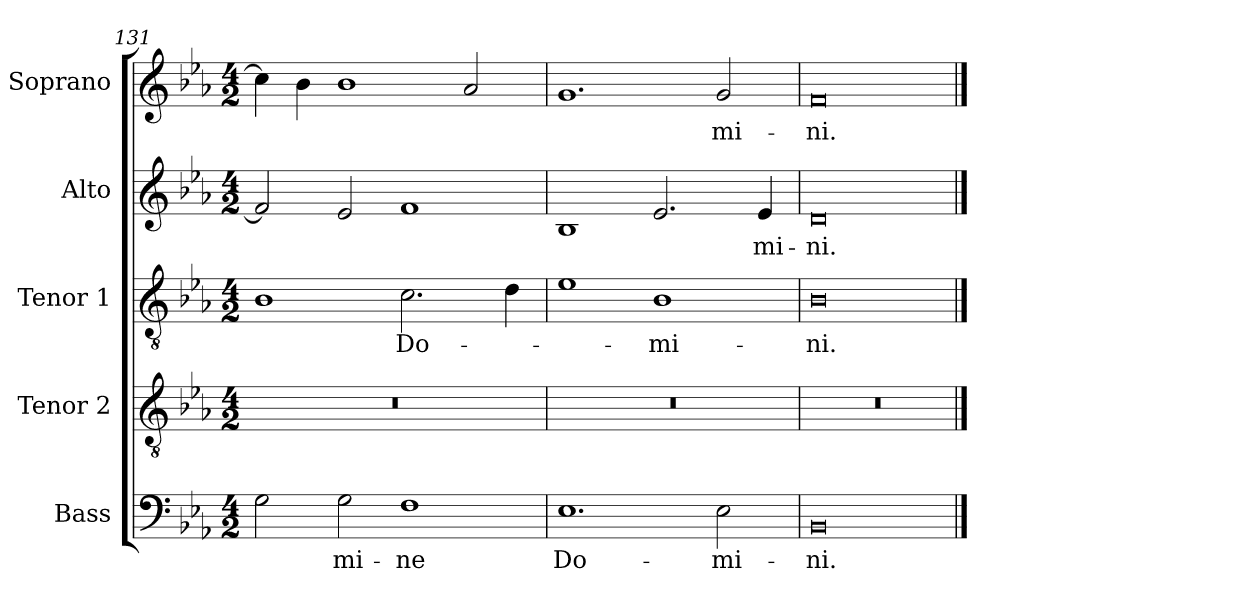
**kern	**text	**kern	**kern	**text	**kern	**text	**kern	**text
*part5	*part5	*part4	*part3	*part3	*part2	*part2	*part1	*part1
*staff5	*staff5	*staff4	*staff3	*staff3	*staff2	*staff2	*staff1	*staff1
*I"Bass	*	*I"Tenor 2	*I"Tenor 1	*	*I"Alto	*	*I"Soprano	*
*I'B	*	*I'T 2	*I'T 1	*	*I'A	*	*I'S	*
*clefF4	*	*clefGv2	*clefGv2	*	*clefG2	*	*clefG2	*
*k[b-e-a-]	*	*k[b-e-a-]	*k[b-e-a-]	*	*k[b-e-a-]	*	*k[b-e-a-]	*
*E-:	*	*E-:	*E-:	*	*E-:	*	*E-:	*
*M4/2	*	*M4/2	*M4/2	*	*M4/2	*	*M4/2	*
=131	=131	=131	=131	=131	=131	=131	=131	=131
2G\	.	0r	1B-	.	2f/]	.	4cc\]	.
.	.	.	.	.	.	.	4b-\	.
!	!LO:LY:b	!	!	!	!	!	!	!
2G\	-mi-	.	.	.	2e-/	.	1b-	.
!	!LO:LY:b	!	!	!LO:LY:b	!	!	!	!
1F	-ne	.	2.c\	Do-	1f	.	.	.
.	.	.	.	.	.	.	2a-/	.
.	.	.	4d\	.	.	.	.	.
!!LO:LB:g=z
=132	=132	=132	=132	=132	=132	=132	=132	=132
!	!LO:LY:b	!	!	!	!	!	!	!
1.E-	Do-	0r	1e-	.	1B-	.	1.g	.
!	!	!	!	!LO:LY:b	!	!	!	!
.	.	.	1B-	-mi-	2.e-/	.	.	.
!	!LO:LY:b	!	!	!	!	!	!	!LO:LY:b
2E-\	-mi-	.	.	.	.	.	2g/	-mi-
!	!	!	!	!	!	!LO:LY:b	!	!
.	.	.	.	.	4e-/	-mi-	.	.
=133	=133	=133	=133	=133	=133	=133	=133	=133
!	!LO:LY:b	!	!	!LO:LY:b	!	!LO:LY:b	!	!LO:LY:b
0BB-	-ni.	0r	0B-	-ni.	0d	-ni.	0f	-ni.
==	==	==	==	==	==	==	==	==
*-	*-	*-	*-	*-	*-	*-	*-	*-
